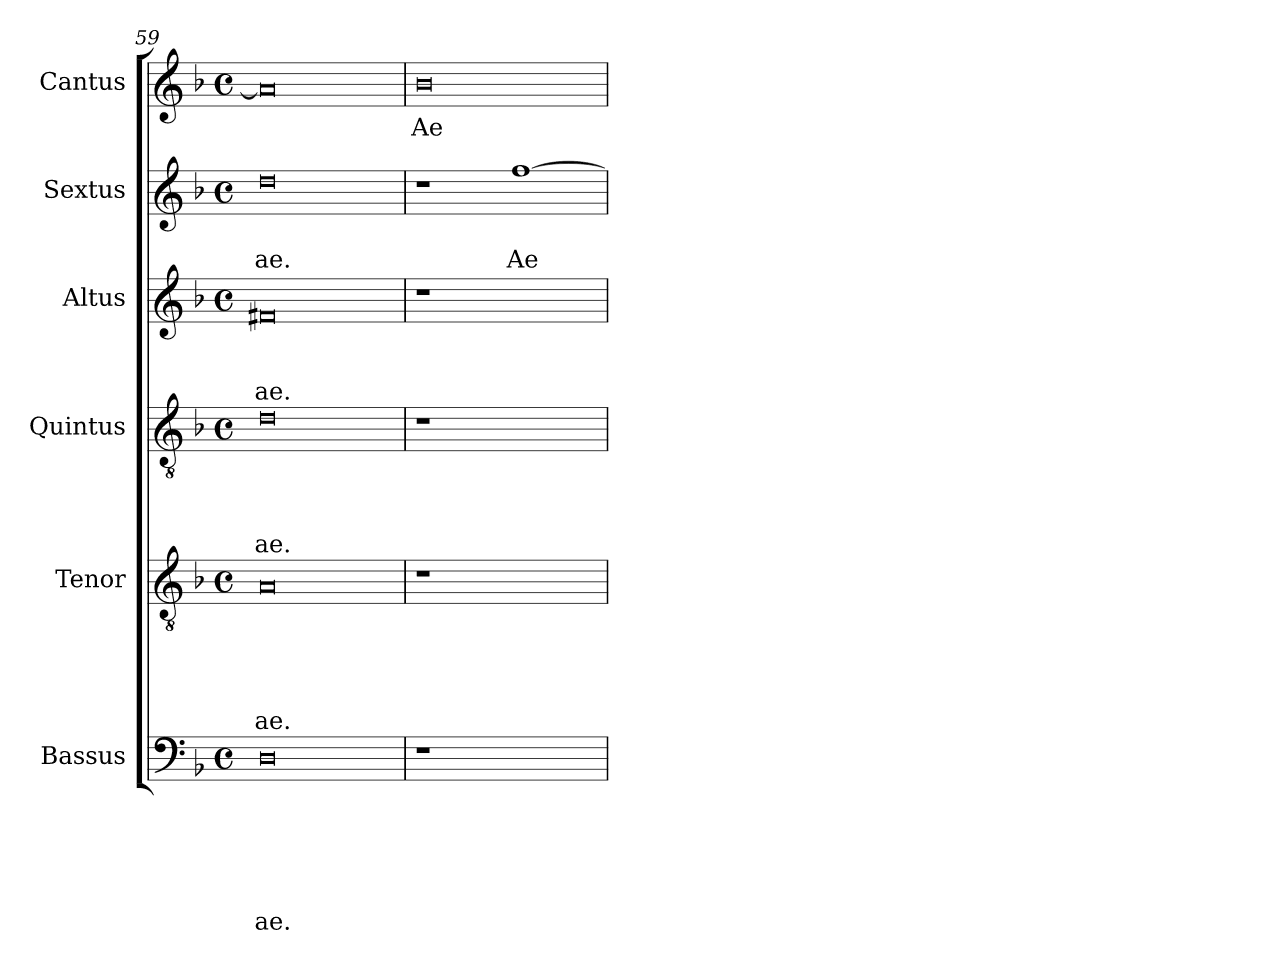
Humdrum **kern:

**kern	**text	**text	**text	**text	**text	**text	**kern	**text	**text	**text	**text	**text	**kern	**text	**text	**text	**text	**kern	**text	**text	**text	**kern	**text	**text	**kern	**text
*part6	*part6	*part6	*part6	*part6	*part6	*part6	*part5	*part5	*part5	*part5	*part5	*part5	*part4	*part4	*part4	*part4	*part4	*part3	*part3	*part3	*part3	*part2	*part2	*part2	*part1	*part1
*staff6	*staff6	*staff6	*staff6	*staff6	*staff6	*staff6	*staff5	*staff5	*staff5	*staff5	*staff5	*staff5	*staff4	*staff4	*staff4	*staff4	*staff4	*staff3	*staff3	*staff3	*staff3	*staff2	*staff2	*staff2	*staff1	*staff1
*I"Bassus	*	*	*	*	*	*	*I"Tenor	*	*	*	*	*	*I"Quintus	*	*	*	*	*I"Altus	*	*	*	*I"Sextus	*	*	*I"Cantus	*
*I'Bassus	*	*	*	*	*	*	*I'Tenor	*	*	*	*	*	*I'Quintus	*	*	*	*	*I'Altus	*	*	*	*I'Sextus	*	*	*I'Cantus	*
*clefF4	*	*	*	*	*	*	*clefGv2	*	*	*	*	*	*clefGv2	*	*	*	*	*clefG2	*	*	*	*clefG2	*	*	*clefG2	*
*k[b-]	*	*	*	*	*	*	*k[b-]	*	*	*	*	*	*k[b-]	*	*	*	*	*k[b-]	*	*	*	*k[b-]	*	*	*k[b-]	*
*F:	*	*	*	*	*	*	*F:	*	*	*	*	*	*F:	*	*	*	*	*F:	*	*	*	*F:	*	*	*F:	*
*M4/4	*	*	*	*	*	*	*M4/4	*	*	*	*	*	*M4/4	*	*	*	*	*M4/4	*	*	*	*M4/4	*	*	*M4/4	*
*met(c)	*	*	*	*	*	*	*met(c)	*	*	*	*	*	*met(c)	*	*	*	*	*met(c)	*	*	*	*met(c)	*	*	*met(c)	*
=59	=59	=59	=59	=59	=59	=59	=59	=59	=59	=59	=59	=59	=59	=59	=59	=59	=59	=59	=59	=59	=59	=59	=59	=59	=59	=59
!	!	!	!	!	!	!LO:LY:b	!	!	!	!	!	!LO:LY:b	!	!	!	!	!LO:LY:b	!	!	!	!LO:LY:b	!	!	!LO:LY:b	!	!
0D	.	.	.	.	.	ae.	0A	.	.	.	.	ae.	0d	.	.	.	ae.	0f#X	.	.	ae.	0dd	.	ae.	0a]	.
!!LO:PB:g=z
=60!	=60!	=60!	=60!	=60!	=60!	=60!	=60!	=60!	=60!	=60!	=60!	=60!	=60!	=60!	=60!	=60!	=60!	=60!	=60!	=60!	=60!	=60!	=60!	=60!	=60!	=60!
!	!	!	!	!	!	!	!	!	!	!	!	!	!	!	!	!	!	!	!	!	!	!	!	!	!	!LO:LY:b
1r	.	.	.	.	.	.	1r	.	.	.	.	.	1r	.	.	.	.	1r	.	.	.	1r	.	.	0b-	Ae-
!	!	!	!	!	!	!	!	!	!	!	!	!	!	!	!	!	!	!	!	!	!	!	!	!LO:LY:b	!	!
1ryy	.	.	.	.	.	.	1ryy	.	.	.	.	.	1ryy	.	.	.	.	1ryy	.	.	.	[>1ff	.	Ae-	.	.
=!	=!	=!	=!	=!	=!	=!	=!	=!	=!	=!	=!	=!	=!	=!	=!	=!	=!	=!	=!	=!	=!	=!	=!	=!	=!	=!
*-	*-	*-	*-	*-	*-	*-	*-	*-	*-	*-	*-	*-	*-	*-	*-	*-	*-	*-	*-	*-	*-	*-	*-	*-	*-	*-
